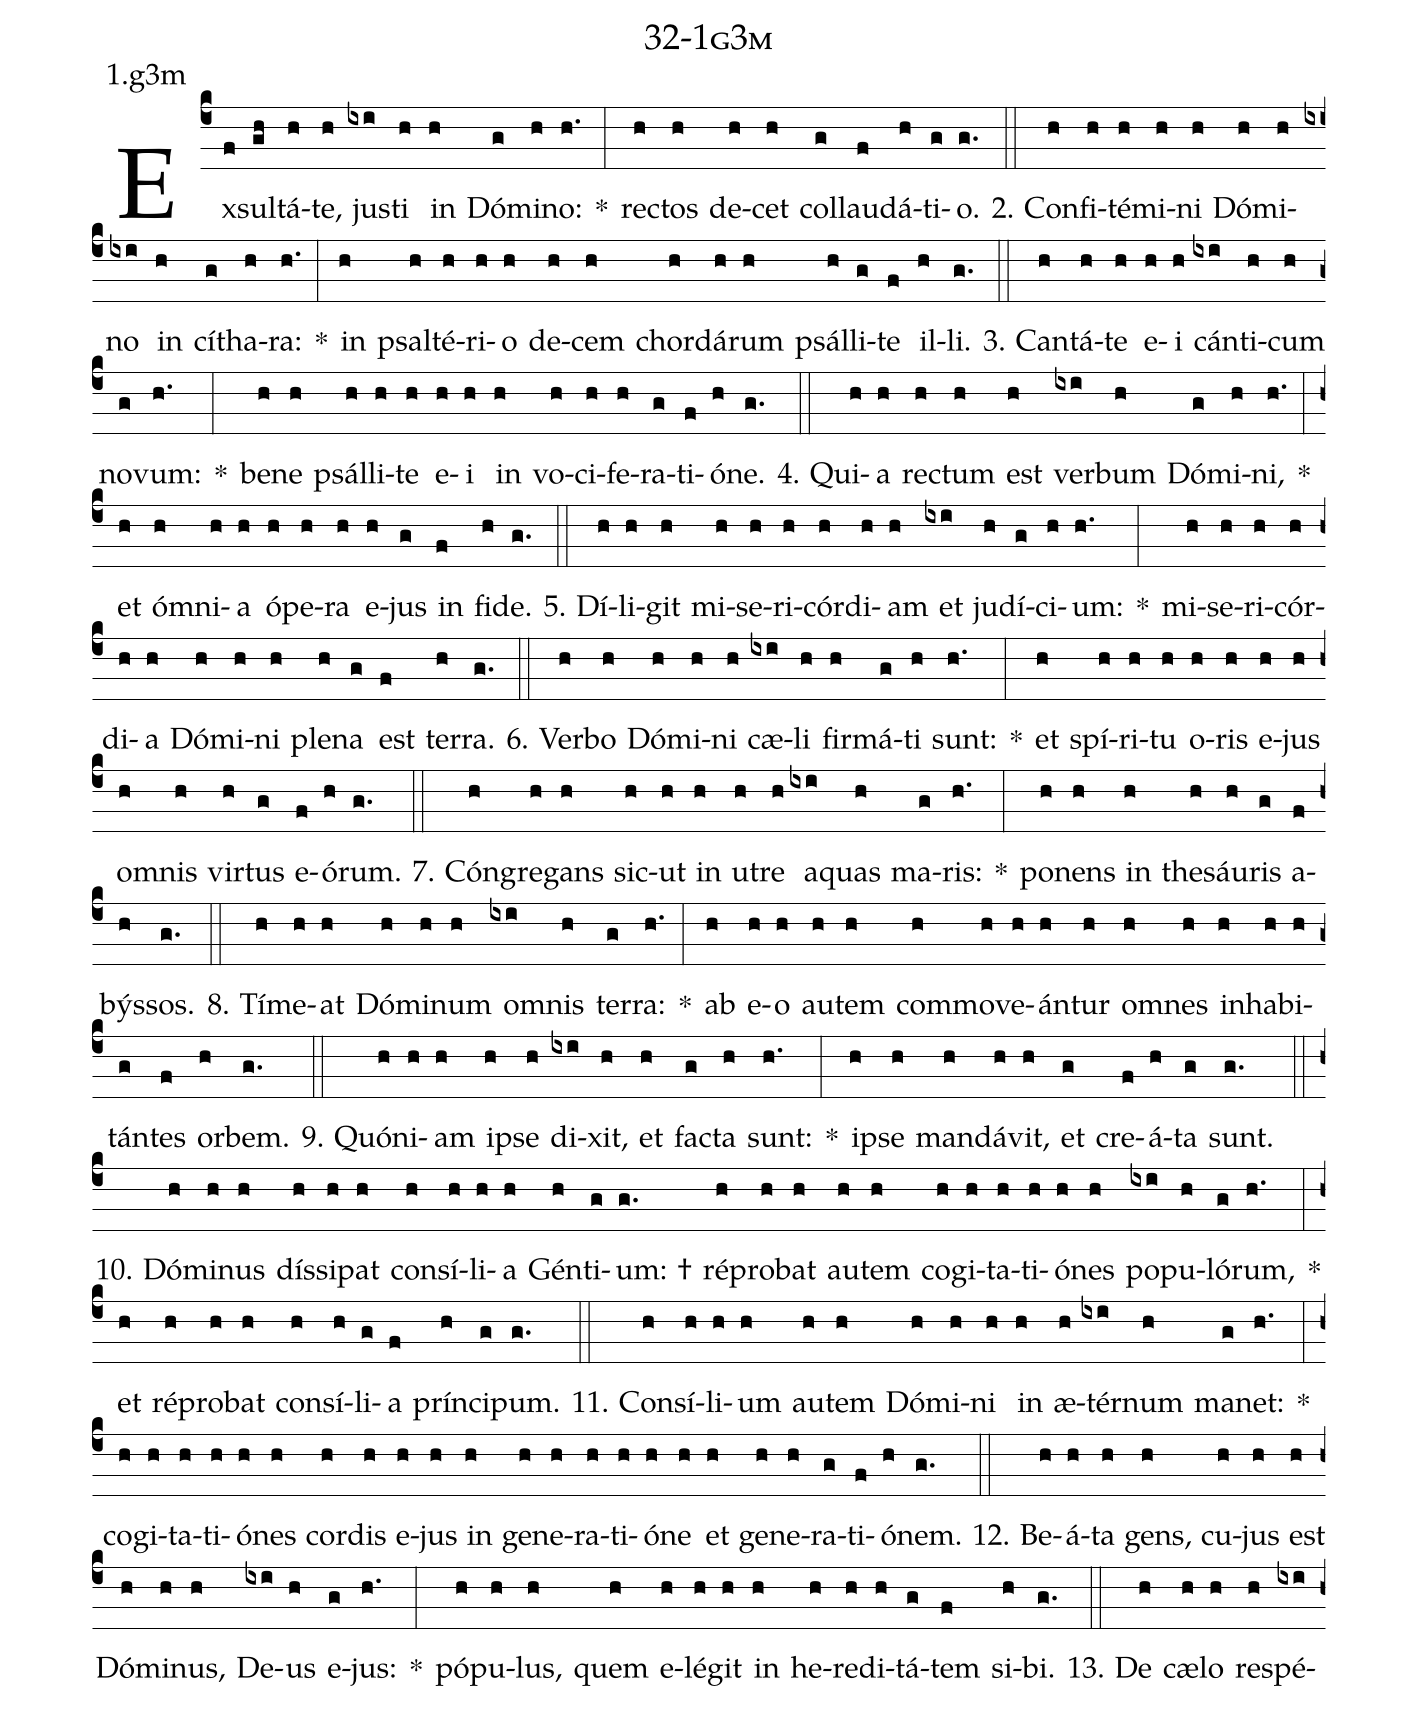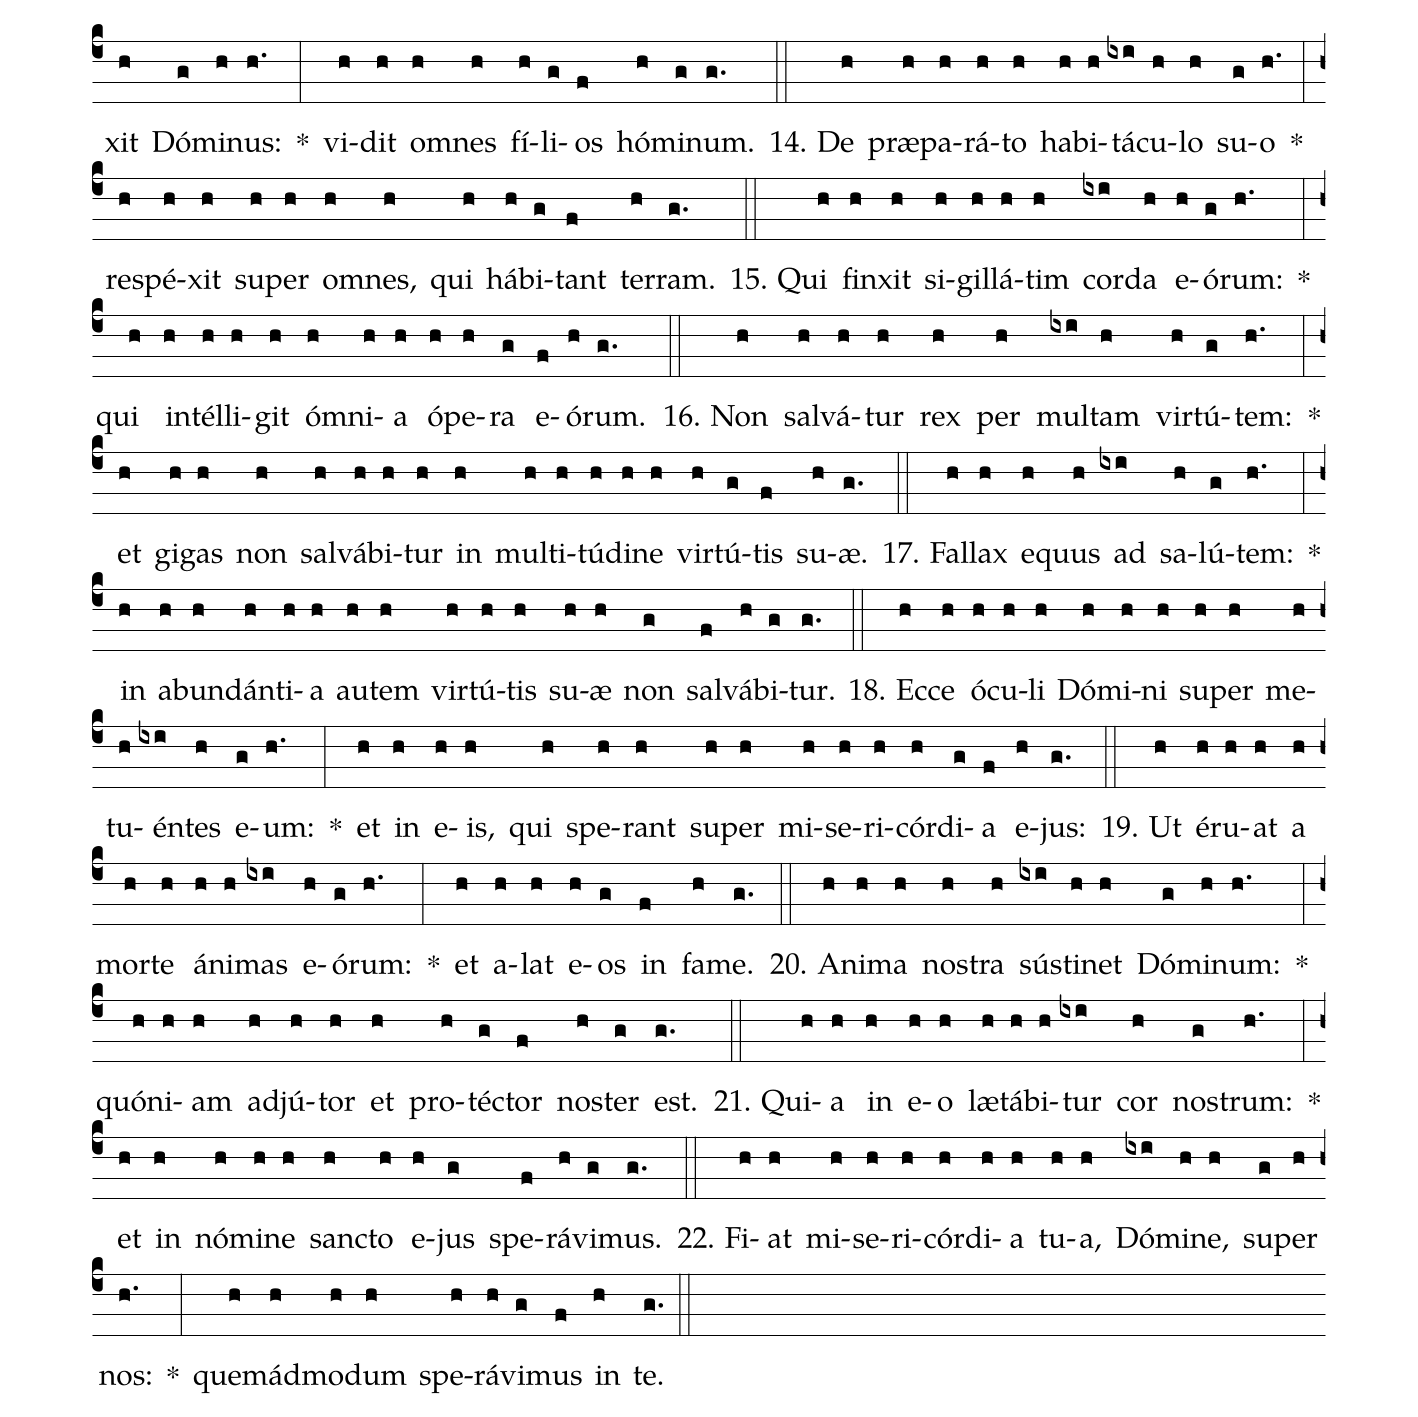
name: 32-1g3m;
annotation: 1.g3m;
%%
(c4)Ex(f)sul(gh)tá(h)te,(h) jus(ixi)ti(h) in(h) Dó(g)mi(h)no:(h.) *(:) rec(h)tos(h) de(h)cet(h) col(g)lau(f)dá(h)ti(g)o.(g.) (::)
2. Con(h)fi(h)té(h)mi(h)ni(h) Dó(h)mi(h)no(ixi) in(h) cí(g)tha(h)ra:(h.) *(:) in(h) psal(h)té(h)ri(h)o(h) de(h)cem(h) chor(h)dá(h)rum(h) psál(h)li(g)te(f) il(h)li.(g.) (::)
3. Can(h)tá(h)te(h) e(h)i(h) cán(ixi)ti(h)cum(h) no(g)vum:(h.) *(:) be(h)ne(h) psál(h)li(h)te(h) e(h)i(h) in(h) vo(h)ci(h)fe(h)ra(g)ti(f)ó(h)ne.(g.) (::)
4. Qui(h)a(h) rec(h)tum(h) est(h) ver(ixi)bum(h) Dó(g)mi(h)ni,(h.) *(:) et(h) óm(h)ni(h)a(h) ó(h)pe(h)ra(h) e(h)jus(g) in(f) fi(h)de.(g.) (::)
5. Dí(h)li(h)git(h) mi(h)se(h)ri(h)cór(h)di(h)am(h) et(ixi) ju(h)dí(g)ci(h)um:(h.) *(:) mi(h)se(h)ri(h)cór(h)di(h)a(h) Dó(h)mi(h)ni(h) ple(h)na(g) est(f) ter(h)ra.(g.) (::)
6. Ver(h)bo(h) Dó(h)mi(h)ni(h) cæ(ixi)li(h) fir(h)má(g)ti(h) sunt:(h.) *(:) et(h) spí(h)ri(h)tu(h) o(h)ris(h) e(h)jus(h) om(h)nis(h) vir(h)tus(g) e(f)ó(h)rum.(g.) (::)
7. Cón(h)gre(h)gans(h) sic(h)ut(h) in(h) u(h)tre(h) a(ixi)quas(h) ma(g)ris:(h.) *(:) po(h)nens(h) in(h) the(h)sáu(h)ris(g) a(f)býs(h)sos.(g.) (::)
8. Tí(h)me(h)at(h) Dó(h)mi(h)num(h) om(ixi)nis(h) ter(g)ra:(h.) *(:) ab(h) e(h)o(h) au(h)tem(h) com(h)mo(h)ve(h)án(h)tur(h) om(h)nes(h) in(h)ha(h)bi(h)tán(g)tes(f) or(h)bem.(g.) (::)
9. Quón(h)i(h)am(h) ip(h)se(h) di(ixi)xit,(h) et(h) fac(g)ta(h) sunt:(h.) *(:) ip(h)se(h) man(h)dá(h)vit,(h) et(g) cre(f)á(h)ta(g) sunt.(g.) (::)
10. Dó(h)mi(h)nus(h) dís(h)si(h)pat(h) con(h)sí(h)li(h)a(h) Gén(h)ti(g)um: †(g.) ré(h)pro(h)bat(h) au(h)tem(h) co(h)gi(h)ta(h)ti(h)ó(h)nes(h) po(ixi)pu(h)ló(g)rum,(h.) *(:) et(h) ré(h)pro(h)bat(h) con(h)sí(h)li(g)a(f) prín(h)ci(g)pum.(g.) (::)
11. Con(h)sí(h)li(h)um(h) au(h)tem(h) Dó(h)mi(h)ni(h) in(h) æ(h)tér(ixi)num(h) ma(g)net:(h.) *(:) co(h)gi(h)ta(h)ti(h)ó(h)nes(h) cor(h)dis(h) e(h)jus(h) in(h) ge(h)ne(h)ra(h)ti(h)ó(h)ne(h) et(h) ge(h)ne(h)ra(g)ti(f)ó(h)nem.(g.) (::)
12. Be(h)á(h)ta(h) gens,(h) cu(h)jus(h) est(h) Dó(h)mi(h)nus,(h) De(ixi)us(h) e(g)jus:(h.) *(:) pó(h)pu(h)lus,(h) quem(h) e(h)lé(h)git(h) in(h) he(h)re(h)di(h)tá(g)tem(f) si(h)bi.(g.) (::)
13. De(h) cæ(h)lo(h) re(h)spé(ixi)xit(h) Dó(g)mi(h)nus:(h.) *(:) vi(h)dit(h) om(h)nes(h) fí(h)li(g)os(f) hó(h)mi(g)num.(g.) (::)
14. De(h) præ(h)pa(h)rá(h)to(h) ha(h)bi(h)tá(ixi)cu(h)lo(h) su(g)o(h.) *(:) re(h)spé(h)xit(h) su(h)per(h) om(h)nes,(h) qui(h) há(h)bi(g)tant(f) ter(h)ram.(g.) (::)
15. Qui(h) fin(h)xit(h) si(h)gil(h)lá(h)tim(h) cor(ixi)da(h) e(h)ó(g)rum:(h.) *(:) qui(h) in(h)tél(h)li(h)git(h) óm(h)ni(h)a(h) ó(h)pe(h)ra(g) e(f)ó(h)rum.(g.) (::)
16. Non(h) sal(h)vá(h)tur(h) rex(h) per(h) mul(ixi)tam(h) vir(h)tú(g)tem:(h.) *(:) et(h) gi(h)gas(h) non(h) sal(h)vá(h)bi(h)tur(h) in(h) mul(h)ti(h)tú(h)di(h)ne(h) vir(h)tú(g)tis(f) su(h)æ.(g.) (::)
17. Fal(h)lax(h) e(h)quus(h) ad(ixi) sa(h)lú(g)tem:(h.) *(:) in(h) ab(h)un(h)dán(h)ti(h)a(h) au(h)tem(h) vir(h)tú(h)tis(h) su(h)æ(h) non(g) sal(f)vá(h)bi(g)tur.(g.) (::)
18. Ec(h)ce(h) ó(h)cu(h)li(h) Dó(h)mi(h)ni(h) su(h)per(h) me(h)tu(h)én(ixi)tes(h) e(g)um:(h.) *(:) et(h) in(h) e(h)is,(h) qui(h) spe(h)rant(h) su(h)per(h) mi(h)se(h)ri(h)cór(h)di(g)a(f) e(h)jus:(g.) (::)
19. Ut(h) é(h)ru(h)at(h) a(h) mor(h)te(h) á(h)ni(h)mas(ixi) e(h)ó(g)rum:(h.) *(:) et(h) a(h)lat(h) e(h)os(g) in(f) fa(h)me.(g.) (::)
20. A(h)ni(h)ma(h) nos(h)tra(h) sús(ixi)ti(h)net(h) Dó(g)mi(h)num:(h.) *(:) quón(h)i(h)am(h) ad(h)jú(h)tor(h) et(h) pro(h)téc(g)tor(f) nos(h)ter(g) est.(g.) (::)
21. Qui(h)a(h) in(h) e(h)o(h) læ(h)tá(h)bi(h)tur(ixi) cor(h) nos(g)trum:(h.) *(:) et(h) in(h) nó(h)mi(h)ne(h) sanc(h)to(h) e(h)jus(g) spe(f)rá(h)vi(g)mus.(g.) (::)
22. Fi(h)at(h) mi(h)se(h)ri(h)cór(h)di(h)a(h) tu(h)a,(h) Dó(ixi)mi(h)ne,(h) su(g)per(h) nos:(h.) *(:) quem(h)ád(h)mo(h)dum(h) spe(h)rá(h)vi(g)mus(f) in(h) te.(g.) (::)
